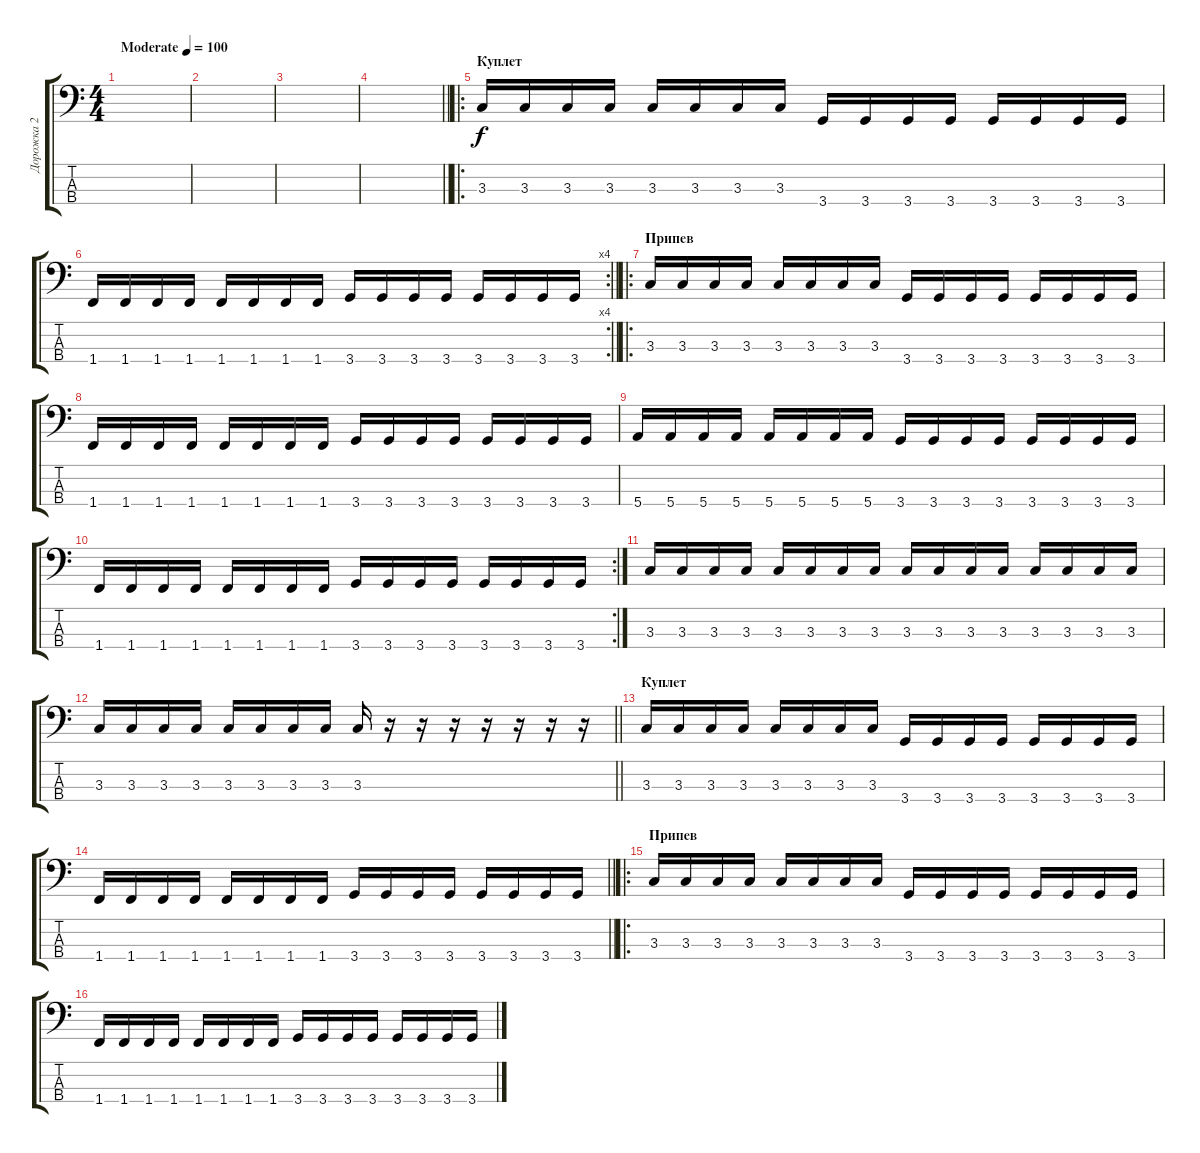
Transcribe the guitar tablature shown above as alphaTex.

\track ("Дорожка 2" "Дорожка 2") {instrument electricbassfinger}
\staff {score tabs}
\tuning (G2 D2 A1 E1) {hide}
\ts (4 4)
\tempo (100 "Moderate")
\clef f4
\ks c
|
|
|
\barLineRight lightlight
|
\ro
\section ("" "Куплет")
3.3.16 3.3.16 3.3.16 3.3.16 3.3.16 3.3.16 3.3.16 3.3.16 3.4.16 3.4.16 3.4.16 3.4.16 3.4.16 3.4.16 3.4.16 3.4.16 |
\rc 4
\barLineRight lightlight
1.4.16 1.4.16 1.4.16 1.4.16 1.4.16 1.4.16 1.4.16 1.4.16 3.4.16 3.4.16 3.4.16 3.4.16 3.4.16 3.4.16 3.4.16 3.4.16 |
\ro
\section ("" "Припев")
3.3.16 3.3.16 3.3.16 3.3.16 3.3.16 3.3.16 3.3.16 3.3.16 3.4.16 3.4.16 3.4.16 3.4.16 3.4.16 3.4.16 3.4.16 3.4.16 |
1.4.16 1.4.16 1.4.16 1.4.16 1.4.16 1.4.16 1.4.16 1.4.16 3.4.16 3.4.16 3.4.16 3.4.16 3.4.16 3.4.16 3.4.16 3.4.16 |
5.4.16 5.4.16 5.4.16 5.4.16 5.4.16 5.4.16 5.4.16 5.4.16 3.4.16 3.4.16 3.4.16 3.4.16 3.4.16 3.4.16 3.4.16 3.4.16 |
\rc 2
1.4.16 1.4.16 1.4.16 1.4.16 1.4.16 1.4.16 1.4.16 1.4.16 3.4.16 3.4.16 3.4.16 3.4.16 3.4.16 3.4.16 3.4.16 3.4.16 |
3.3.16 3.3.16 3.3.16 3.3.16 3.3.16 3.3.16 3.3.16 3.3.16 3.3.16 3.3.16 3.3.16 3.3.16 3.3.16 3.3.16 3.3.16 3.3.16 |
\barLineRight lightlight
3.3.16 3.3.16 3.3.16 3.3.16 3.3.16 3.3.16 3.3.16 3.3.16 3.3.16 r.16 r.16 r.16 r.16 r.16 r.16 r.16 |
\section ("" "Куплет")
3.3.16 3.3.16 3.3.16 3.3.16 3.3.16 3.3.16 3.3.16 3.3.16 3.4.16 3.4.16 3.4.16 3.4.16 3.4.16 3.4.16 3.4.16 3.4.16 |
\barLineRight lightlight
1.4.16 1.4.16 1.4.16 1.4.16 1.4.16 1.4.16 1.4.16 1.4.16 3.4.16 3.4.16 3.4.16 3.4.16 3.4.16 3.4.16 3.4.16 3.4.16 |
\ro
\section ("" "Припев")
3.3.16 3.3.16 3.3.16 3.3.16 3.3.16 3.3.16 3.3.16 3.3.16 3.4.16 3.4.16 3.4.16 3.4.16 3.4.16 3.4.16 3.4.16 3.4.16 |
1.4.16 1.4.16 1.4.16 1.4.16 1.4.16 1.4.16 1.4.16 1.4.16 3.4.16 3.4.16 3.4.16 3.4.16 3.4.16 3.4.16 3.4.16 3.4.16
